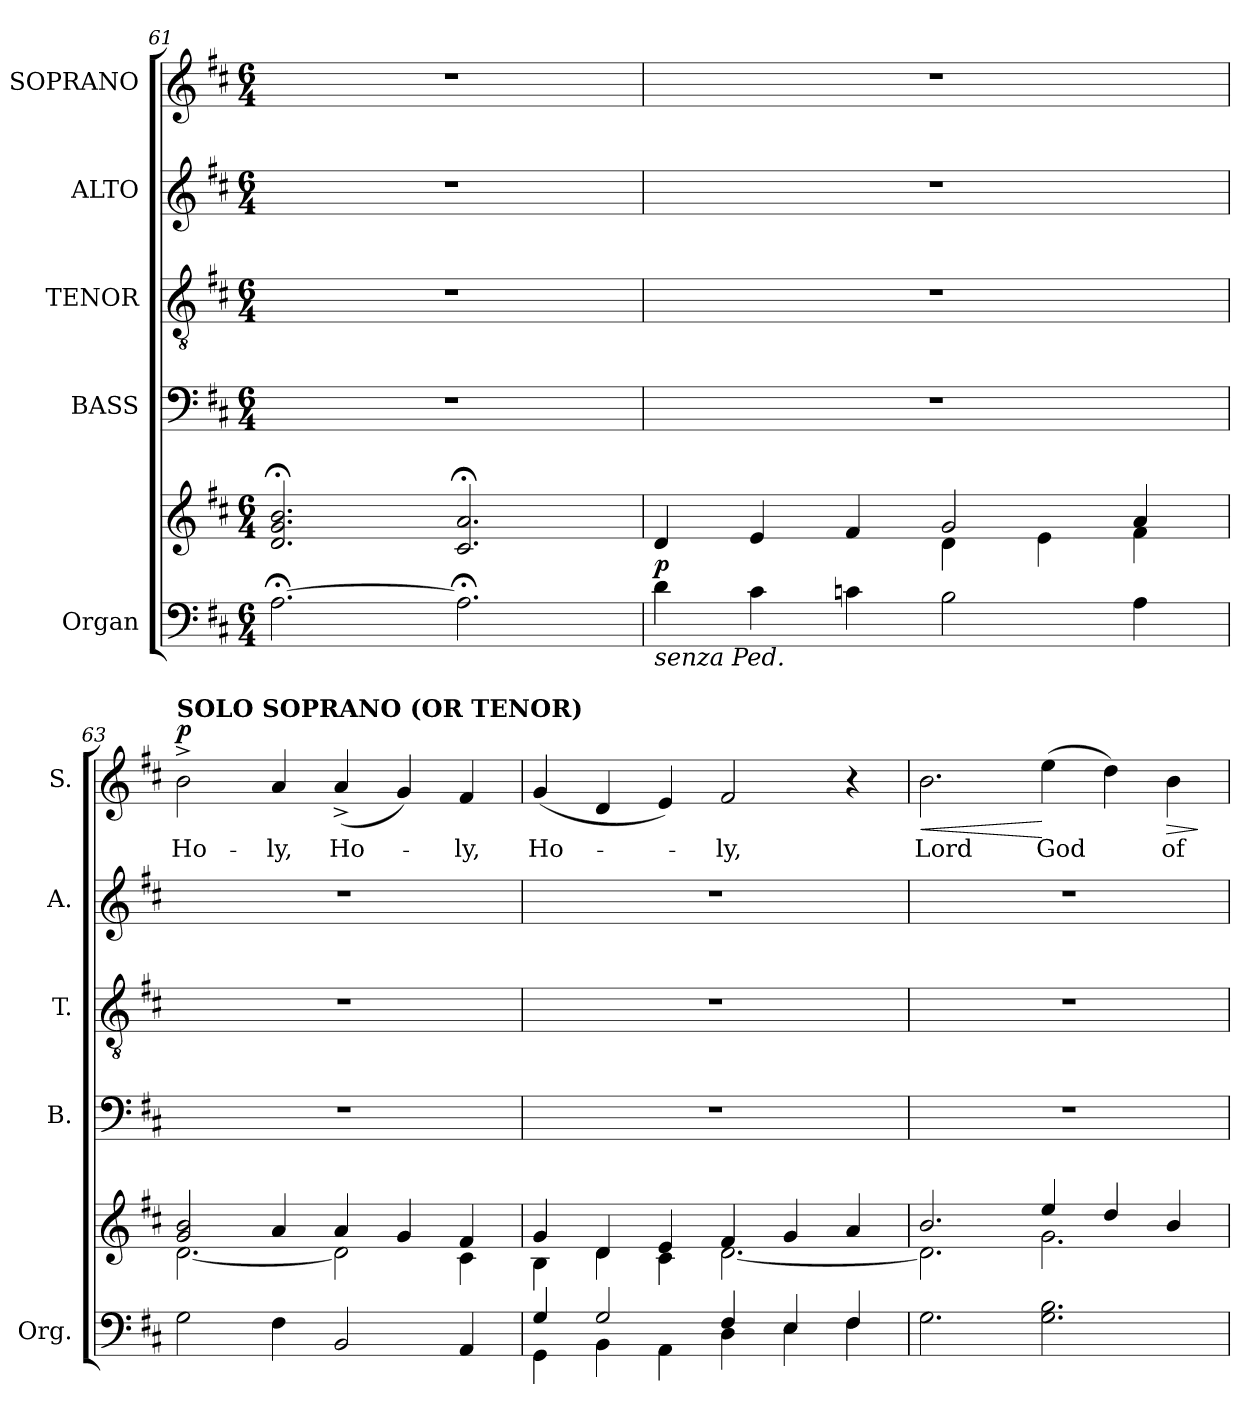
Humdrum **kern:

**kern	**kern	**dynam	**kern	**kern	**kern	**kern	**text	**dynam
*part5	*part5	*part5	*part4	*part3	*part2	*part1	*part1	*part1
*staff6	*staff5	*staff5/6	*staff4	*staff3	*staff2	*staff1	*staff1	*staff1
*I"Organ	*	*	*I"BASS	*I"TENOR	*I"ALTO	*I"SOPRANO	*	*
*I'Org.	*	*	*I'B.	*I'T.	*I'A.	*I'S.	*	*
*clefF4	*clefG2	*	*clefF4	*clefGv2	*clefG2	*clefG2	*	*
*	*	*	*	*ITrd7c12	*	*	*	*
*k[f#c#]	*k[f#c#]	*	*k[f#c#]	*k[f#c#]	*k[f#c#]	*k[f#c#]	*	*
*D:	*D:	*	*D:	*D:	*D:	*D:	*	*
*M6/4	*M6/4	*	*M6/4	*M6/4	*M6/4	*M6/4	*	*
=61	=61	=61	=61	=61	=61	=61	=61	=61
!	!	!	!LO:N:vis=1	!LO:N:vis=1	!LO:N:vis=1	!LO:N:vis=1	!	!
[2.A;i\	2.di/; 2.gi; 2.bi;	.	1.r	1.r	1.r	1.r	.	.
2.A;i\]	2.c#i/; 2.ai;	.	.	.	.	.	.	.
=62	=62	=62	=62	=62	=62	=62	=62	=62
*	*MM80	*	*	*	*	*MM80	*	*
*	*^	*	*	*	*	*	*	*
!LO:TX:b:i:t=senza Ped.	!	!	!	!	!	!	!	!	!
!	!	!	!	!LO:N:vis=1	!LO:N:vis=1	!LO:N:vis=1	!LO:N:vis=1	!	!
4di\	4di/	2.ryy	p	1.r	1.r	1.r	1.r	.	.
4c#i\	4ei/	.	.	.	.	.	.	.	.
4cni\	4f#i/	.	.	.	.	.	.	.	.
2Bi\	2gi/	4di\	.	.	.	.	.	.	.
.	.	4ei\	.	.	.	.	.	.	.
4Ai\	4ai/	4f#i\	.	.	.	.	.	.	.
=63	=63	=63	=63	=63	=63	=63	=63	=63	=63
!	!	!	!	!LO:N:vis=1	!LO:N:vis=1	!LO:N:vis=1	!	!	!
!	!	!	!	!	!	!	!LO:TX:a:B:t=SOLO SOPRANO (OR TENOR)	!	!
!	!	!	!	!	!	!	!	!LO:LY:b:color=#000000	!
2Gi\	2gi/ 2bi	[2.di\	.	1.r	1.r	1.r	2b^i\	Ho-	p
!	!	!	!	!	!	!	!	!LO:LY:b:color=#000000	!
4F#i\	4ai/	.	.	.	.	.	4ai/	-ly,	.
!	!	!	!	!	!	!	!	!LO:LY:b:color=#000000	!
2BBi/	4ai/	2di\]	.	.	.	.	(4a^i/	Ho-	.
.	4gi/	.	.	.	.	.	4gi/)	.	.
!	!	!	!	!	!	!	!	!LO:LY:b:color=#000000	!
4AAi/	4f#i/	4c#i\	.	.	.	.	4f#i/	-ly,	.
=64	=64	=64	=64	=64	=64	=64	=64	=64	=64
*^	*	*	*	*	*	*	*	*	*
!	!	!	!	!	!LO:N:vis=1	!LO:N:vis=1	!LO:N:vis=1	!	!	!
!	!	!	!	!	!	!	!	!	!LO:LY:b:color=#000000	!
4Gi/	4GGi\	4gi/	4Bi\	.	1.r	1.r	1.r	(4gi/	Ho-	.
2Gi/	4BBi\	4di/	4di\	.	.	.	.	4di/	.	.
.	4AAi\	4ei/	4c#i\	.	.	.	.	4ei/)	.	.
!	!	!	!	!	!	!	!	!	!LO:LY:b:color=#000000	!
4F#i/	4Di\	4f#i/	[2.di\	.	.	.	.	2f#i/	-ly,	.
4Ei/	4Ei\	4gi/	.	.	.	.	.	.	.	.
4F#i/	4F#i\	4ai/	.	.	.	.	.	4r	.	.
=65	=65	=65	=65	=65	=65	=65	=65	=65	=65	=65
!	!	!	!	!	!LO:N:vis=1	!LO:N:vis=1	!LO:N:vis=1	!	!	!
*v	*v	*	*	*	*	*	*	*	*	*
*^	*	*	*	*	*	*	*	*	*
!	!	!	!	!	!	!	!	!	!LO:LY:b:color=#000000	!LO:HP:b
*v	*v	*	*	*	*	*	*	*	*	*
2.Gi\	2.bi/	2.di\]	.	1.r	1.r	1.r	2.bi\	Lord	<
!	!	!	!	!	!	!	!	!LO:LY:b:color=#000000	!
2.Gi\ 2.Bi	4eei/	2.gi\	[ [	.	.	.	(4eei\	God	[
.	4ddi/	.	.	.	.	.	4ddi\)	.	.
!	!	!	!	!	!	!	!	!LO:LY:b:color=#000000	!LO:HP:b
.	4bi/	.	.	.	.	.	4bi\	of	>
*	*v	*v	*	*	*	*	*	*	*
.	.	.	.	.	.	.	.	]
=	=	=	=	=	=	=	=	=
*-	*-	*-	*-	*-	*-	*-	*-	*-
